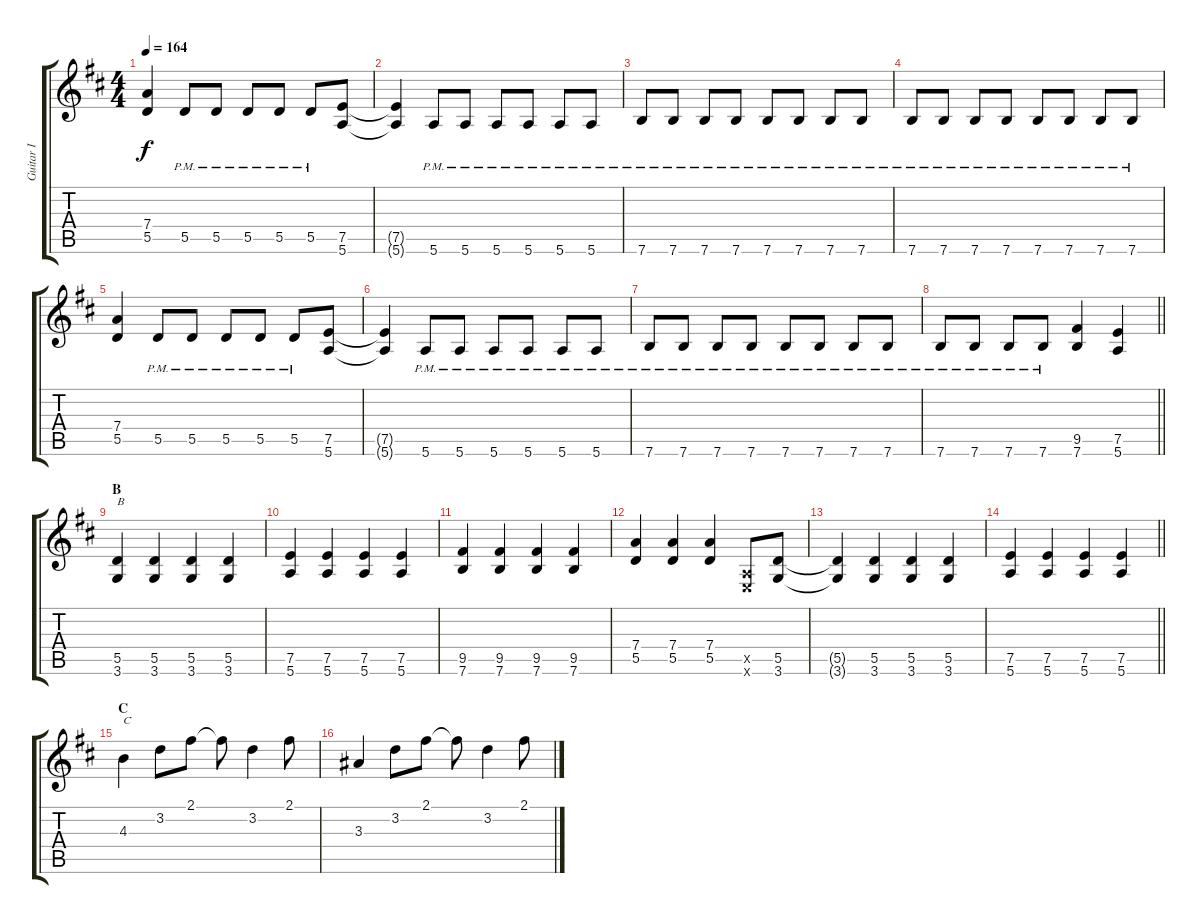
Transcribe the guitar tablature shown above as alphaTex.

\track ("Guitar I" "Guitar I") {instrument overdrivenguitar}
\staff {score tabs}
\tuning (E4 B3 G3 D3 A2 E2) {hide}
\ts (4 4)
\tempo 164
\clef g2
\ks d
(7.4 5.5).4{dy f} 5.5{pm}.8 5.5{pm}.8 5.5{pm}.8 5.5{pm}.8 5.5{pm}.8 (7.5 5.6).8 |
(7.5{t} 5.6{t}).4 5.6{pm}.8 5.6{pm}.8 5.6{pm}.8 5.6{pm}.8 5.6{pm}.8 5.6{pm}.8 |
7.6{pm}.8 7.6{pm}.8 7.6{pm}.8 7.6{pm}.8 7.6{pm}.8 7.6{pm}.8 7.6{pm}.8 7.6{pm}.8 |
7.6{pm}.8 7.6{pm}.8 7.6{pm}.8 7.6{pm}.8 7.6{pm}.8 7.6{pm}.8 7.6{pm}.8 7.6{pm}.8 |
(7.4 5.5).4 5.5{pm}.8 5.5{pm}.8 5.5{pm}.8 5.5{pm}.8 5.5{pm}.8 (7.5 5.6).8 |
(7.5{t} 5.6{t}).4 5.6{pm}.8 5.6{pm}.8 5.6{pm}.8 5.6{pm}.8 5.6{pm}.8 5.6{pm}.8 |
7.6{pm}.8 7.6{pm}.8 7.6{pm}.8 7.6{pm}.8 7.6{pm}.8 7.6{pm}.8 7.6{pm}.8 7.6{pm}.8 |
\barLineRight lightlight
7.6{pm}.8 7.6{pm}.8 7.6{pm}.8 7.6{pm}.8 (9.5 7.6).4 (7.5 5.6).4 |
\section ("" "B")
(5.5 3.6).4{txt "B"} (5.5 3.6).4 (5.5 3.6).4 (5.5 3.6).4 |
(7.5 5.6).4 (7.5 5.6).4 (7.5 5.6).4 (7.5 5.6).4 |
(9.5 7.6).4 (9.5 7.6).4 (9.5 7.6).4 (9.5 7.6).4 |
(7.4 5.5).4 (7.4 5.5).4 (7.4 5.5).4 (0.5{x} 0.6{x}).8 (5.5 3.6).8 |
(5.5{t} 3.6{t}).4 (5.5 3.6).4 (5.5 3.6).4 (5.5 3.6).4 |
\barLineRight lightlight
(7.5 5.6).4 (7.5 5.6).4 (7.5 5.6).4 (7.5 5.6).4 |
\section ("" "C")
4.3.4{txt "C"} 3.2.8 2.1.8 2.1{t}.8 3.2.4 2.1.8 |
3.3.4 3.2.8 2.1.8 2.1{t}.8 3.2.4 2.1.8
